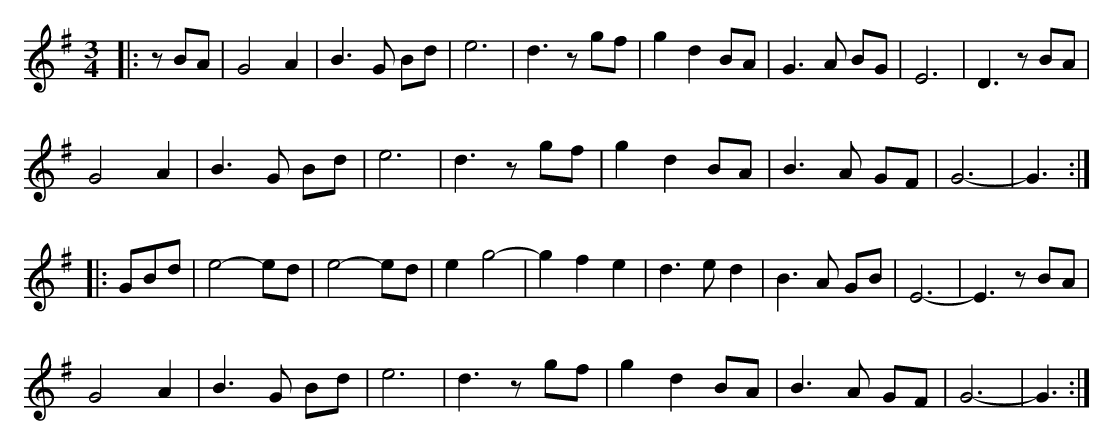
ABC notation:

X:1
M:3/4
K:G
|:zBA|G4 A2|B3 G Bd|e6|d3 z gf|g2 d2 BA|G3 A BG|E6|D3 zBA|
G4 A2|B3 G Bd|e6|d3 z gf|g2 d2 BA|B3 A GF|G6-|G3:|
|:GBd|e4- ed|e4- ed|e2 g4-|g2 f2 e2|d3 e d2|B3 A GB|E6-|E3 zBA|
G4 A2|B3 G Bd|e6|d3 z gf|g2 d2 BA|B3 A GF|G6-|G3:|
